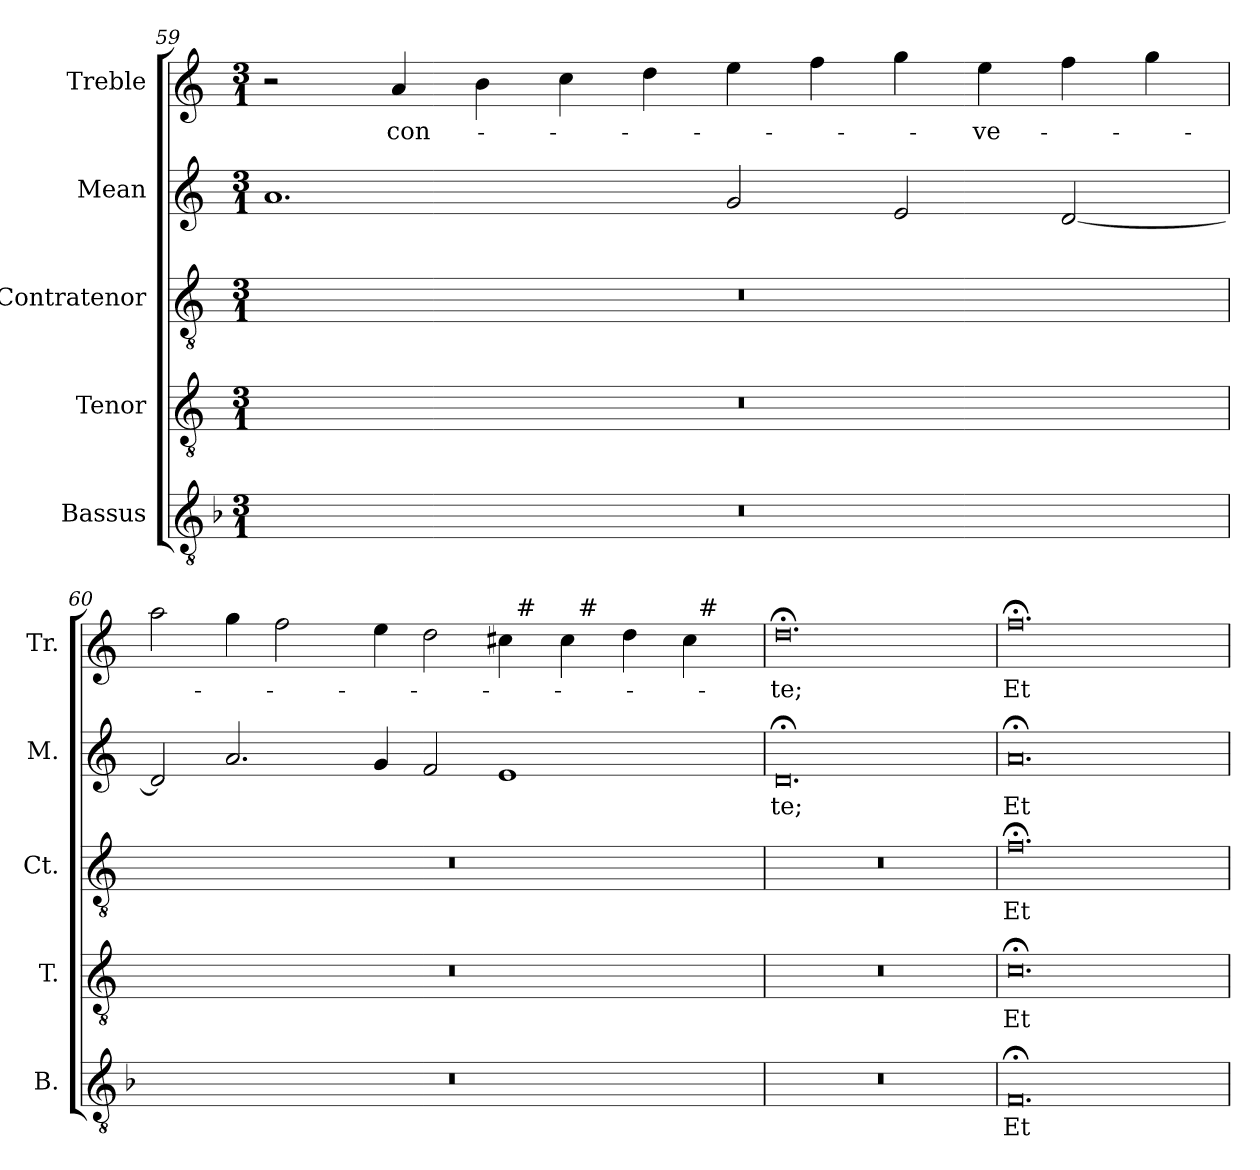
**kern	**text	**kern	**text	**kern	**text	**kern	**text	**kern	**text
*part5	*part5	*part4	*part4	*part3	*part3	*part2	*part2	*part1	*part1
*staff5	*staff5	*staff4	*staff4	*staff3	*staff3	*staff2	*staff2	*staff1	*staff1
*I"Bassus	*	*I"Tenor	*	*I"Contratenor	*	*I"Mean	*	*I"Treble	*
*I'B.	*	*I'T.	*	*I'Ct.	*	*I'M.	*	*I'Tr.	*
!!LO:LB:g=z
*clefGv2	*	*clefGv2	*	*clefGv2	*	*clefG2	*	*clefG2	*
*ITrd7c12	*	*ITrd7c12	*	*ITrd7c12	*	*	*	*	*
*k[b-]	*	*k[]	*	*k[]	*	*k[]	*	*k[]	*
*F:	*	*	*	*C:	*	*C:	*	*C:	*
*M3/1	*	*M3/1	*	*M3/1	*	*M3/1	*	*M3/1	*
=59	=59	=59	=59	=59	=59	=59	=59	=59	=59
!LO:N:vis=1	!	!LO:N:vis=1	!	!LO:N:vis=1	!	!	!	!	!
0.r	.	0.r	.	0.r	.	1.ai	.	2r	.
!	!	!	!	!	!	!	!	!	!LO:LY:b:color=#000000
.	.	.	.	.	.	.	.	4ai/	con-
.	.	.	.	.	.	.	.	4bi\	.
.	.	.	.	.	.	.	.	4cci\	.
.	.	.	.	.	.	.	.	4ddi\	.
.	.	.	.	.	.	2gi/	.	4eei\	.
.	.	.	.	.	.	.	.	4ffi\	.
.	.	.	.	.	.	2ei/	.	4ggi\	.
!	!	!	!	!	!	!	!	!	!LO:LY:b:color=#000000
.	.	.	.	.	.	.	.	4eei\	-ve-
.	.	.	.	.	.	[<2di/	.	4ffi\	.
.	.	.	.	.	.	.	.	4ggi\	.
=60`	=60`	=60`	=60`	=60`	=60`	=60`	=60`	=60`	=60`
!LO:N:vis=1	!	!LO:N:vis=1	!	!LO:N:vis=1	!	!	!	!	!
*	*	*	*	*	*	*	*	*^	*
*	*	*	*	*	*	*	*	*	*^	*
0.r	.	0.r	.	0.r	.	2di/]	.	2aai\	1ryy	1ryy	.
.	.	.	.	.	.	2.ai/	.	4ggi\	.	.	.
.	.	.	.	.	.	.	.	2ffi\	.	.	.
.	.	.	.	.	.	.	.	.	1ryy	1ryy	.
.	.	.	.	.	.	4gi/	.	4eei\	.	.	.
.	.	.	.	.	.	2fi/	.	2ddi\	.	.	.
.	.	.	.	.	.	1ei	.	4cc#i\	32ryy	4ryy	.
.	.	.	.	.	.	.	.	.	256ryy	.	.
!	!	!	!	!	!	!	!	!	!LO:TX:a:t=#	!	!
.	.	.	.	.	.	.	.	.	2ryy	.	.
.	.	.	.	.	.	.	.	4cc#i\	.	32ryy	.
.	.	.	.	.	.	.	.	.	.	256ryy	.
!	!	!	!	!	!	!	!	!	!	!LO:TX:a:t=#	!
.	.	.	.	.	.	.	.	.	.	2ryy	.
.	.	.	.	.	.	.	.	4ddi\	.	.	.
.	.	.	.	.	.	.	.	.	4ryy	.	.
.	.	.	.	.	.	.	.	4cc#i\	.	.	.
!	!	!	!	!	!	!	!	!	!LO:TX:a:t=#	!	!
.	.	.	.	.	.	.	.	.	8ryy	8ryy	.
.	.	.	.	.	.	.	.	.	16ryy	16ryy	.
.	.	.	.	.	.	.	.	.	64..ryy	64..ryy	.
=61`	=61`	=61`	=61`	=61`	=61`	=61`	=61`	=61`	=61`	=61`	=61`
!LO:N:vis=1	!	!LO:N:vis=1	!	!LO:N:vis=1	!	!	!	!	!	!	!
*	*	*	*	*	*	*	*	*v	*v	*v	*
*	*	*	*	*	*	*	*	*^	*
*	*	*	*	*	*	*	*	*	*^	*
!	!	!	!	!	!	!	!LO:LY:b:color=#000000	!	!	!	!
*	*	*	*	*	*	*	*	*v	*v	*v	*
*	*	*	*	*	*	*	*	*^	*
*	*	*	*	*	*	*	*	*	*^	*
!	!	!	!	!	!	!	!	!	!	!	!LO:LY:b:color=#000000
*	*	*	*	*	*	*	*	*v	*v	*v	*
0.r	.	0.r	.	0.r	.	0.d;i	-te;	0.dd;i	-te;
!!LO:LB:g=z
=62	=62	=62	=62	=62	=62	=62	=62	=62	=62
!	!LO:LY:b:color=#000000	!	!	!	!	!	!	!	!
!	!	!	!LO:LY:b:color=#000000	!	!	!	!	!	!
!	!	!	!	!	!LO:LY:b:color=#000000	!	!	!	!
!	!	!	!	!	!	!	!LO:LY:b:color=#000000	!	!
!	!	!	!	!	!	!	!	!	!LO:LY:b:color=#000000
0.FF;i	Et	0.C;i	Et	0.F;i	Et	0.a;i	Et	0.ff;i	Et
=`	=`	=`	=`	=`	=`	=`	=`	=`	=`
*-	*-	*-	*-	*-	*-	*-	*-	*-	*-
